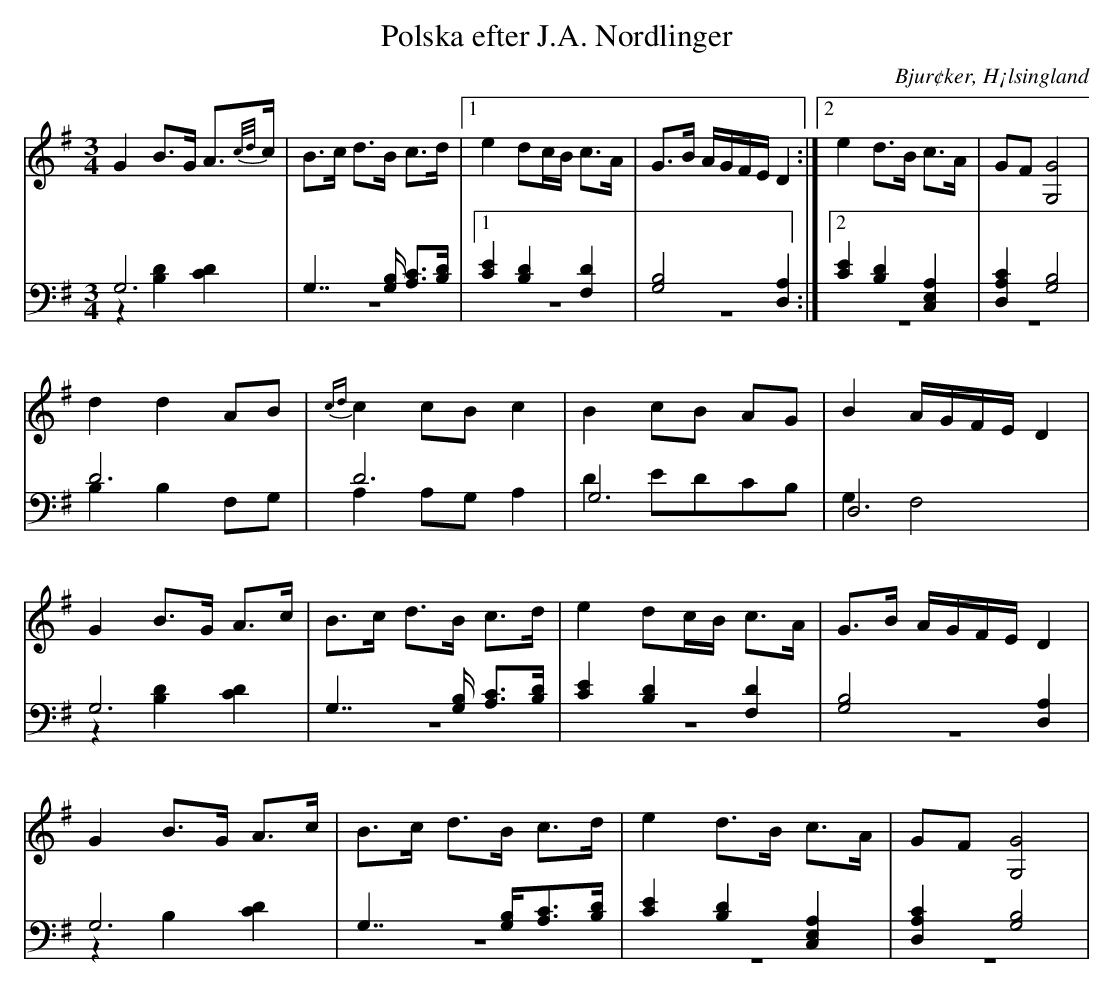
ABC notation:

X:1
T: Polska efter J.A. Nordlinger
O: Bjur¢ker, H¡lsingland
M: 3/4
L: 1/8
K: G
V:1
V:2
V:3 merge
V:1
G2 B>G A>{c/d/}c|B>c d>B c>d |1 e2 dc/B/ c>A| G>B A/G/F/E/ D2:|2 e2 d>B c>A|GF [G4G,4]  |
 d2 d2 AB|{cd}c2 cB c2|B2 cB AG|B2 A/G/F/E/ D2 |
G2 B>G A>c|B>c d>B c>d |e2 dc/B/ c>A|G>B A/G/F/E/ D2 |
G2 B>G A>c |B>c d>B c>d|e2 d>B c>A|GF [G,4G4] |
V:2 clef=bass
 G,6|G,7/2 [G,/B,/] [A,C]>[B,D]|1 [C2E2] [B,2D2] [F,2D2]| [G,4B,4] [D,2A,2]:|2 [C2E2] [B,2D2] [C,2E,2A,2]| [D,2A,2C2] [G,4B,4]|
D6 |D6 |G,6|D,6 |
G,6 | G,7/2 [G,/B,/] [A,C]>[B,D]| [C2E2] [B,2D2] [F,2D2]| [G,4B,4] [D,2A,2]|
G,6 |G,7/2 [G,/B,/][A,C]>[B,D]|[C2E2] [B,2D2] [C,2E,2A,2]|[D,2A,2C2] [G,4B,4] |
V:3 clef=bass
z2 [B,2D2] [C2D2]| z6|1 z6| z6:|2 z6|  z6|
B,2 B,2 F,G, |A,2 A,G, A,2 |D2 EDCB,|G,2 F,4 |
z2 [B,2D2] [C2D2]| z6 |z6 |z6|
z2 B,2 [C2D2] |z6|z6|z6|
